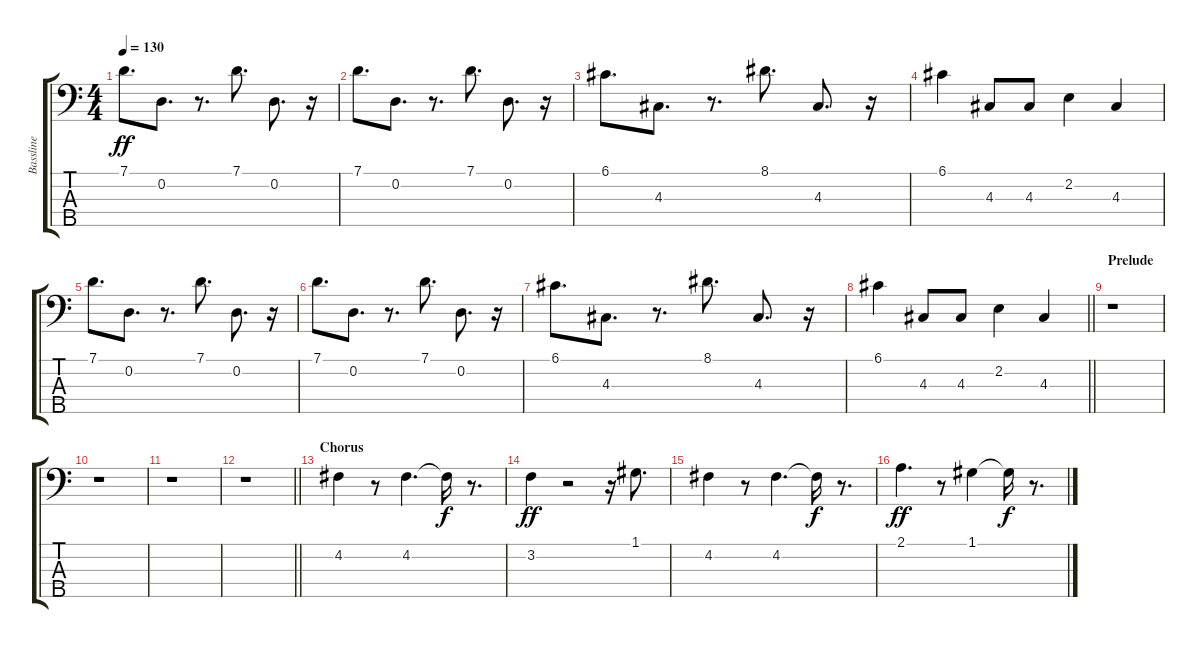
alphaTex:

\track ("Bassline" "Bassline") {instrument electricbassfinger}
\staff {score tabs}
\tuning (G2 D2 A1 E1 B0) {hide}
\ts (4 4)
\tempo 130
\clef f4
\ks c
7.1.8{d dy ff} 0.2.8{d} r.8{d} 7.1.8{d} 0.2.8{d} r.16 |
7.1.8{d} 0.2.8{d} r.8{d} 7.1.8{d} 0.2.8{d} r.16 |
6.1.8{d} 4.3.8{d} r.8{d} 8.1.8{d} 4.3.8{d} r.16 |
6.1.4 4.3.8 4.3.8 2.2.4 4.3.4 |
7.1.8{d} 0.2.8{d} r.8{d} 7.1.8{d} 0.2.8{d} r.16 |
7.1.8{d} 0.2.8{d} r.8{d} 7.1.8{d} 0.2.8{d} r.16 |
6.1.8{d} 4.3.8{d} r.8{d} 8.1.8{d} 4.3.8{d} r.16 |
\barLineRight lightlight
6.1.4 4.3.8 4.3.8 2.2.4 4.3.4 |
\section ("" "Prelude")
r.1 |
r.1 |
r.1 |
\barLineRight lightlight
r.1 |
\section ("" "Chorus")
4.2.4 r.8 4.2.4{d} 4.2{t}.16{dy f} r.8{d} |
3.2.4{dy ff} r.2 r.16 1.1.8{d} |
4.2.4 r.8 4.2.4{d} 4.2{t}.16{dy f} r.8{d} |
2.1.4{d dy ff} r.8 1.1.4 1.1{t}.16{dy f} r.8{d}
